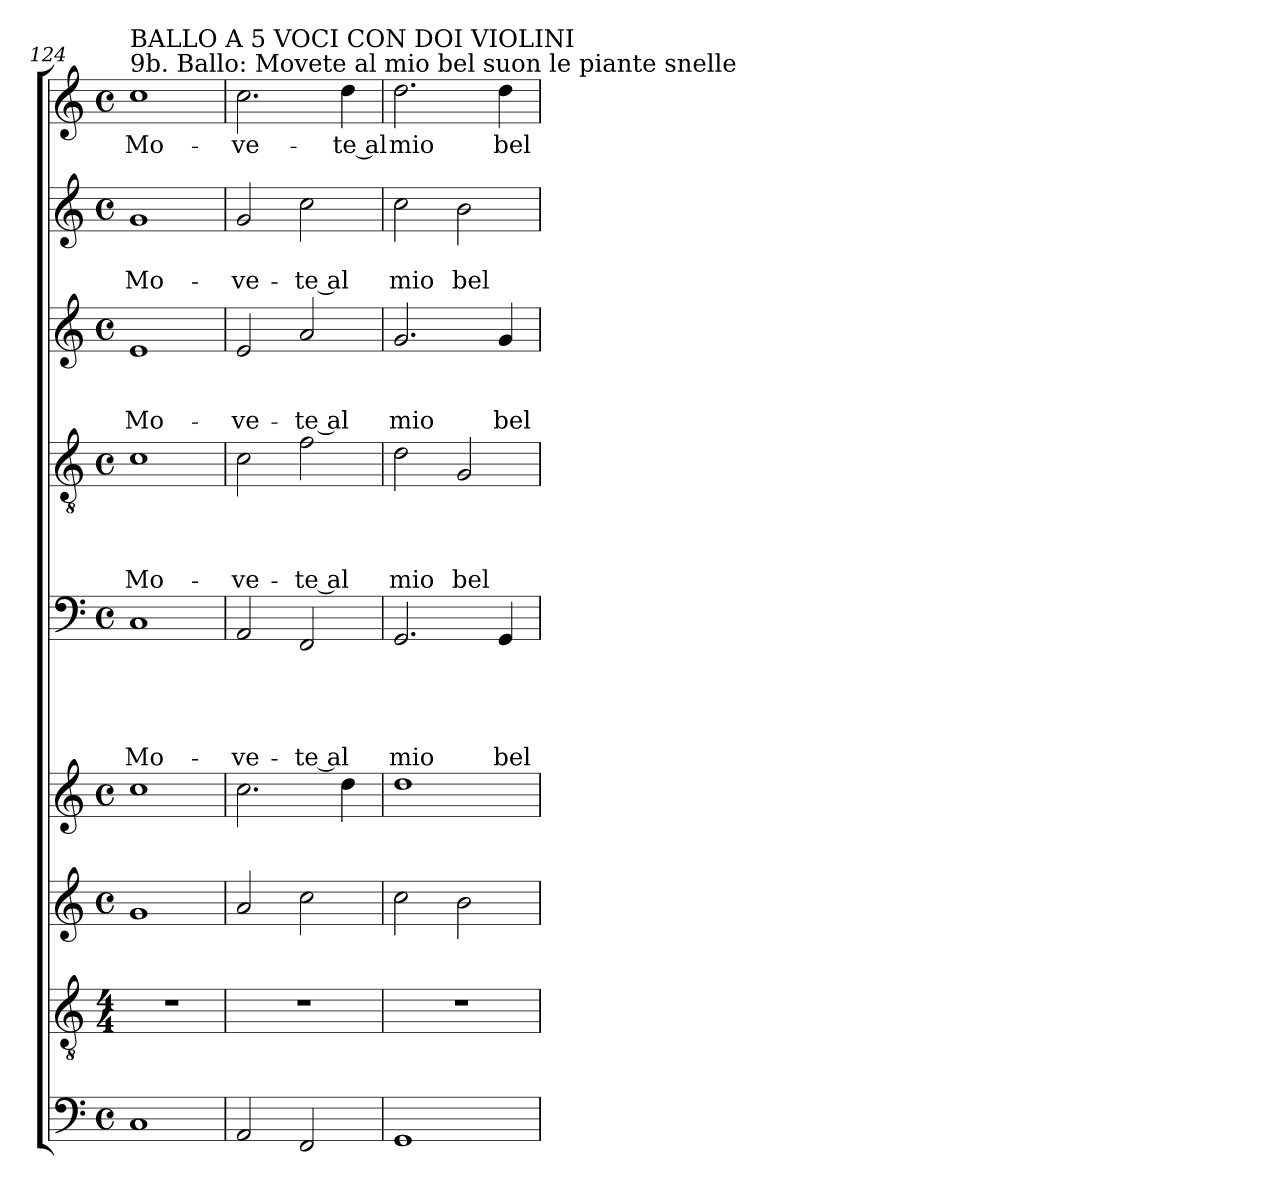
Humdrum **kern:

**kern	**kern	**kern	**kern	**kern	**text	**text	**text	**text	**text	**kern	**text	**text	**text	**text	**kern	**text	**text	**text	**kern	**text	**text	**kern	**text
*part9	*part8	*part7	*part6	*part5	*part5	*part5	*part5	*part5	*part5	*part4	*part4	*part4	*part4	*part4	*part3	*part3	*part3	*part3	*part2	*part2	*part2	*part1	*part1
*staff9	*staff8	*staff7	*staff6	*staff5	*staff5	*staff5	*staff5	*staff5	*staff5	*staff4	*staff4	*staff4	*staff4	*staff4	*staff3	*staff3	*staff3	*staff3	*staff2	*staff2	*staff2	*staff1	*staff1
!!LO:PB:g=z
*clefF4	*clefGv2	*clefG2	*clefG2	*clefF4	*	*	*	*	*	*clefGv2	*	*	*	*	*clefG2	*	*	*	*clefG2	*	*	*clefG2	*
*k[]	*k[]	*k[]	*k[]	*k[]	*	*	*	*	*	*k[]	*	*	*	*	*k[]	*	*	*	*k[]	*	*	*k[]	*
*C:	*C:	*C:	*C:	*C:	*	*	*	*	*	*C:	*	*	*	*	*C:	*	*	*	*C:	*	*	*C:	*
*M4/4	*M4/4	*M4/4	*M4/4	*M4/4	*	*	*	*	*	*M4/4	*	*	*	*	*M4/4	*	*	*	*M4/4	*	*	*M4/4	*
*met(c)	*	*met(c)	*met(c)	*met(c)	*	*	*	*	*	*met(c)	*	*	*	*	*met(c)	*	*	*	*met(c)	*	*	*met(c)	*
=124	=124	=124	=124	=124	=124	=124	=124	=124	=124	=124	=124	=124	=124	=124	=124	=124	=124	=124	=124	=124	=124	=124	=124
!	!	!	!	!	!	!	!	!	!	!	!	!	!	!	!	!	!	!	!	!	!	!LO:TX:a:t=9b. Ballo&colon; Movete al mio bel suon le piante snelle	!
!	!	!	!	!	!	!	!	!	!	!	!	!	!	!	!	!	!	!	!	!	!	!LO:TX:a:t=BALLO A 5 VOCI CON DOI VIOLINI	!
!	!	!	!	!	!	!	!	!	!LO:LY:b	!	!	!	!	!LO:LY:b	!	!	!	!LO:LY:b	!	!	!LO:LY:b	!	!LO:LY:b
1C	1r	1g	1cc	1C	.	.	.	.	Mo-	1c	.	.	.	Mo-	1e	.	.	Mo-	1g	.	Mo-	1cc	Mo-
=125	=125	=125	=125	=125	=125	=125	=125	=125	=125	=125	=125	=125	=125	=125	=125	=125	=125	=125	=125	=125	=125	=125	=125
!	!	!	!	!	!	!	!	!	!LO:LY:b	!	!	!	!	!LO:LY:b	!	!	!	!LO:LY:b	!	!	!LO:LY:b	!	!LO:LY:b
2AA/	1r	2a/	2.cc\	2AA/	.	.	.	.	-ve-	2c\	.	.	.	-ve-	2e/	.	.	-ve-	2g/	.	-ve-	2.cc\	-ve-
!	!	!	!	!	!	!	!	!	!LO:LY:b	!	!	!	!	!LO:LY:b	!	!	!	!LO:LY:b	!	!	!LO:LY:b	!	!
2FF/	.	2cc\	.	2FF/	.	.	.	.	-te al	2f\	.	.	.	-te al	2a/	.	.	-te al	2cc\	.	-te al	.	.
!	!	!	!	!	!	!	!	!	!	!	!	!	!	!	!	!	!	!	!	!	!	!	!LO:LY:b
.	.	.	4dd\	.	.	.	.	.	.	.	.	.	.	.	.	.	.	.	.	.	.	4dd\	-te al
=126	=126	=126	=126	=126	=126	=126	=126	=126	=126	=126	=126	=126	=126	=126	=126	=126	=126	=126	=126	=126	=126	=126	=126
!	!	!	!	!	!	!	!	!	!LO:LY:b	!	!	!	!	!LO:LY:b	!	!	!	!LO:LY:b	!	!	!LO:LY:b	!	!LO:LY:b
1GG	1r	2cc\	1dd	2.GG/	.	.	.	.	mio	2d\	.	.	.	mio	2.g/	.	.	mio	2cc\	.	mio	2.dd\	mio
!	!	!	!	!	!	!	!	!	!	!	!	!	!	!LO:LY:b	!	!	!	!	!	!	!LO:LY:b	!	!
.	.	2b\	.	.	.	.	.	.	.	2G/	.	.	.	bel	.	.	.	.	2b\	.	bel	.	.
!	!	!	!	!	!	!	!	!	!LO:LY:b	!	!	!	!	!	!	!	!	!LO:LY:b	!	!	!	!	!LO:LY:b
.	.	.	.	4GG/	.	.	.	.	bel	.	.	.	.	.	4g/	.	.	bel	.	.	.	4dd\	bel
=	=	=	=	=	=	=	=	=	=	=	=	=	=	=	=	=	=	=	=	=	=	=	=
*-	*-	*-	*-	*-	*-	*-	*-	*-	*-	*-	*-	*-	*-	*-	*-	*-	*-	*-	*-	*-	*-	*-	*-
